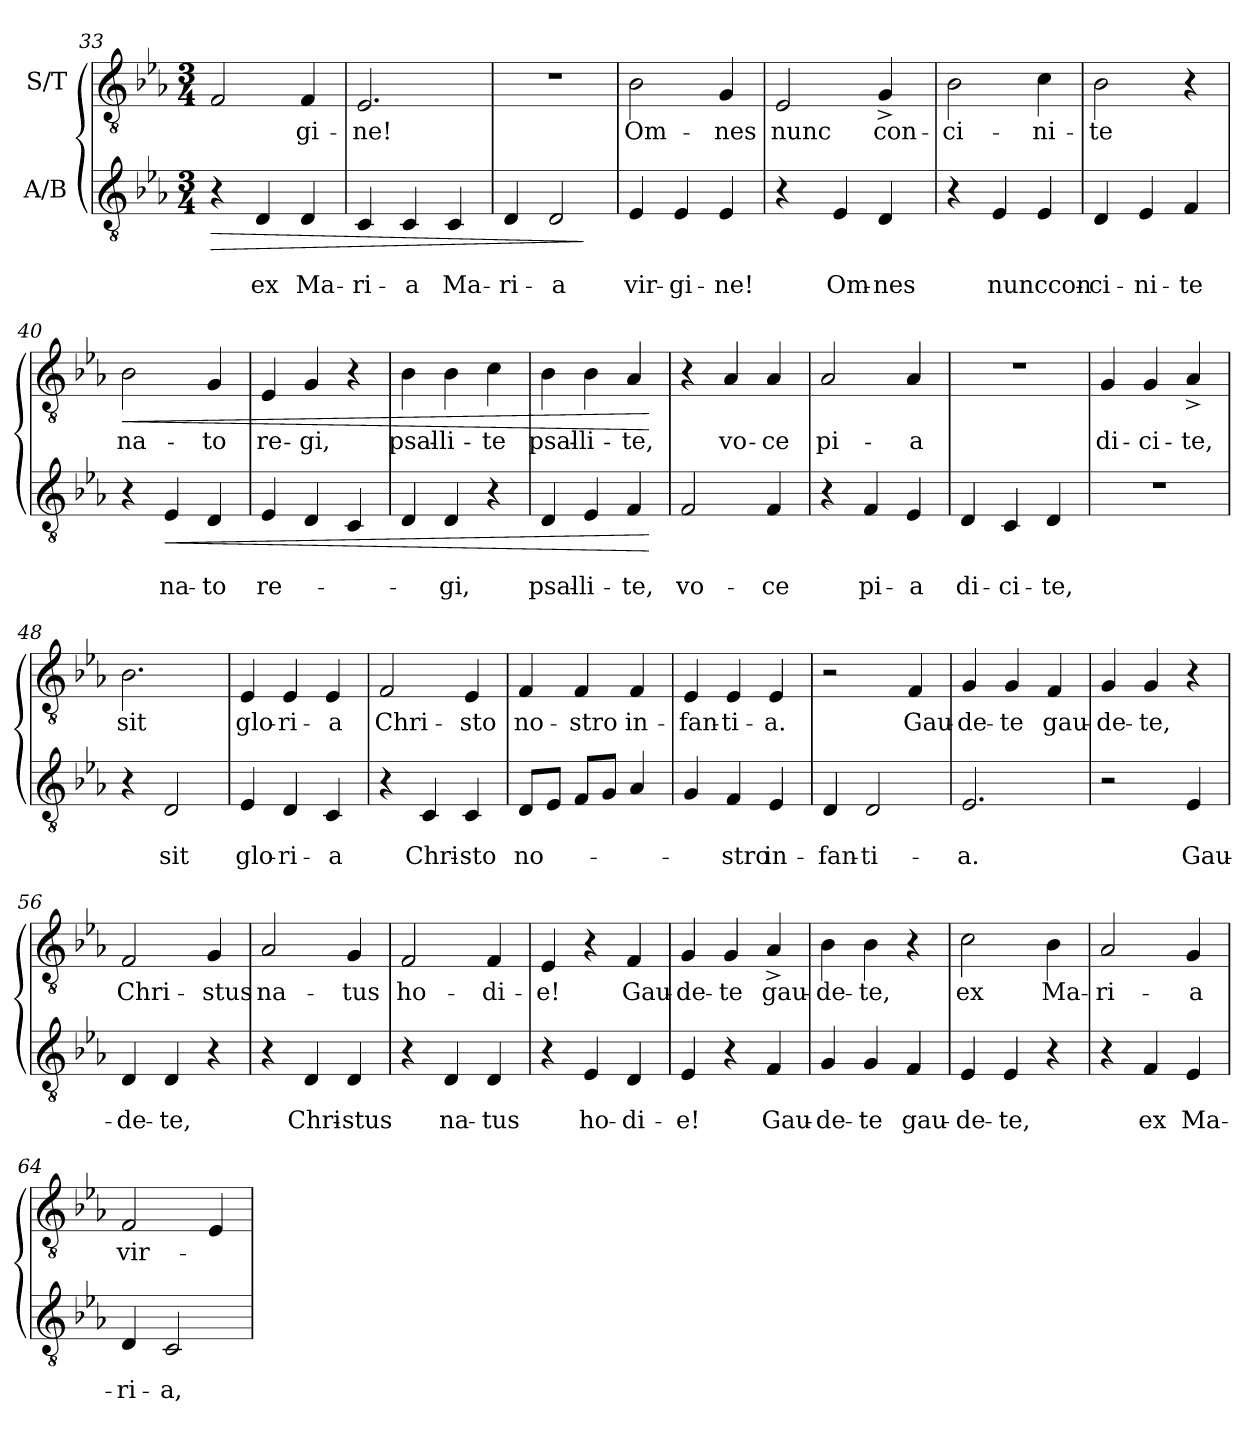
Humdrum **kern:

**kern	**text	**text	**dynam	**kern	**text	**dynam
*part2	*part2	*part2	*part2	*part1	*part1	*part1
*staff2	*staff2	*staff2	*staff2	*staff1	*staff1	*staff1
*I"A/B	*	*	*	*I"S/T	*	*
*clefGv2	*	*	*	*clefGv2	*	*
*k[b-e-a-]	*	*	*	*k[b-e-a-]	*	*
*E-:	*	*	*	*E-:	*	*
*M3/4	*	*	*	*M3/4	*	*
=33	=33	=33	=33	=33	=33	=33
!	!	!	!LO:HP:b	!	!	!
4r	.	.	>	2F/	.	.
!	!	!LO:LY:b	!	!	!	!
4D/	.	ex	.	.	.	.
!	!	!LO:LY:b	!	!	!LO:LY:b	!
4D/	.	Ma-	.	4F/	-gi-	.
=34	=34	=34	=34	=34	=34	=34
!	!	!LO:LY:b	!	!	!LO:LY:b	!
4C/	.	-ri-	.	2.E-/	-ne!	.
!	!	!LO:LY:b	!	!	!	!
4C/	.	-a	.	.	.	.
!	!	!LO:LY:b	!	!	!	!
4C/	.	Ma-	.	.	.	.
=35	=35	=35	=35	=35	=35	=35
!	!	!LO:LY:b	!	!LO:N:vis=1	!	!
4D/	.	-ri-	.	2.r	.	.
!	!	!LO:LY:b	!	!	!	!
2D/	.	-a	.	.	.	.
.	.	.	]	.	.	.
!!LO:PB:g=z
=36	=36	=36	=36	=36	=36	=36
!	!	!LO:LY:b	!	!	!LO:LY:b	!
4E-/	.	vir-	.	2B-\	Om-	.
!	!	!LO:LY:b	!	!	!	!
4E-/	.	-gi-	.	.	.	.
!	!	!LO:LY:b	!	!	!LO:LY:b	!
4E-/	.	-ne!	.	4G/	-nes	.
=37	=37	=37	=37	=37	=37	=37
!	!	!	!	!	!LO:LY:b	!
*^	*	*	*	*	*	*
4r	8.ryy	.	.	.	2E-/	nunc	.
.	2ryy	.	.	.	.	.	.
!	!	!	!LO:LY:b	!	!	!	!
4E-/	.	.	Om-	.	.	.	.
!	!	!	!LO:LY:b	!	!	!LO:LY:b	!
4D/	.	.	-nes	.	4G^</	con-	.
.	16ryy	.	.	.	.	.	.
=38	=38	=38	=38	=38	=38	=38	=38
!	!	!	!	!	!	!LO:LY:b	!
*v	*v	*	*	*	*	*	*
4r	.	.	.	2B-\	-ci-	.
!	!	!LO:LY:b	!	!	!	!
4E-/	.	nunccon-	.	.	.	.
!	!	!	!	!	!LO:LY:b	!
4E-/	.	.	.	4c\	-ni-	.
=39	=39	=39	=39	=39	=39	=39
!	!	!LO:LY:b	!	!	!LO:LY:b	!
4D/	.	-ci-	.	2B-\	-te	.
!	!	!LO:LY:b	!	!	!	!
4E-/	.	-ni-	.	.	.	.
!	!	!LO:LY:b	!	!	!	!
4F/	.	-te	.	4r	.	.
=40	=40	=40	=40	=40	=40	=40
!	!	!	!	!	!LO:LY:b	!LO:HP:b
4r	.	.	.	2B-\	na-	<
!	!	!LO:LY:b	!LO:HP:b	!	!	!
4E-/	.	na-	<	.	.	.
!	!	!LO:LY:b	!	!	!LO:LY:b	!
4D/	.	-to	.	4G/	-to	.
=41	=41	=41	=41	=41	=41	=41
!	!	!LO:LY:b	!	!	!LO:LY:b	!
4E-/	.	re-	.	4E-/	re-	.
!	!	!	!	!	!LO:LY:b	!
4D/	.	.	.	4G/	-gi,	.
4C/	.	.	.	4r	.	.
=42	=42	=42	=42	=42	=42	=42
!	!	!	!	!	!LO:LY:b	!
4D/	.	.	.	4B-\	psal-	.
!	!	!LO:LY:b	!	!	!LO:LY:b	!
4D/	.	-gi,	.	4B-\	-li-	.
!	!	!	!	!	!LO:LY:b	!
4r	.	.	.	4c\	-te	.
=43	=43	=43	=43	=43	=43	=43
!	!	!LO:LY:b	!	!	!LO:LY:b	!
4D/	.	psal-	.	4B-\	psal-	.
!	!	!LO:LY:b	!	!	!LO:LY:b	!
4E-/	.	-li-	.	4B-\	-li-	.
!	!	!LO:LY:b	!	!	!LO:LY:b	!
4F/	.	-te,	.	4A-/	-te,	.
.	.	.	[	.	.	[
=44	=44	=44	=44	=44	=44	=44
!	!	!LO:LY:b	!	!	!	!
2F/	.	vo-	.	4r	.	.
!	!	!	!	!	!LO:LY:b	!
.	.	.	.	4A-/	vo-	.
!	!	!LO:LY:b	!	!	!LO:LY:b	!
4F/	.	-ce	.	4A-/	-ce	.
!!LO:LB:g=z
=45	=45	=45	=45	=45	=45	=45
!	!	!	!	!	!LO:LY:b	!
4r	.	.	.	2A-/	pi-	.
!	!	!LO:LY:b	!	!	!	!
4F/	.	pi-	.	.	.	.
!	!	!LO:LY:b	!	!	!LO:LY:b	!
4E-/	.	-a	.	4A-/	-a	.
=46	=46	=46	=46	=46	=46	=46
!	!	!LO:LY:b	!	!LO:N:vis=1	!	!
4D/	.	di-	.	2.r	.	.
!	!	!LO:LY:b	!	!	!	!
4C/	.	-ci-	.	.	.	.
!	!	!LO:LY:b	!	!	!	!
4D/	.	-te,	.	.	.	.
=47	=47	=47	=47	=47	=47	=47
!LO:N:vis=1	!	!	!	!	!LO:LY:b	!
2.r	.	.	.	4G/	di-	.
!	!	!	!	!	!LO:LY:b	!
.	.	.	.	4G/	-ci-	.
!	!	!	!	!	!LO:LY:b	!
.	.	.	.	4A-^</	-te,	.
=48	=48	=48	=48	=48	=48	=48
!	!	!	!	!	!LO:LY:b	!
4r	.	.	.	2.B-\	sit	.
!	!	!LO:LY:b	!	!	!	!
2D/	.	sit	.	.	.	.
=49	=49	=49	=49	=49	=49	=49
!	!	!LO:LY:b	!	!	!LO:LY:b	!
4E-/	.	glo-	.	4E-/	glo-	.
!	!	!LO:LY:b	!	!	!LO:LY:b	!
4D/	.	-ri-	.	4E-/	-ri-	.
!	!	!LO:LY:b	!	!	!LO:LY:b	!
4C/	.	-a	.	4E-/	-a	.
=50	=50	=50	=50	=50	=50	=50
!	!	!	!	!	!LO:LY:b	!
4r	.	.	.	2F/	Chri-	.
!	!	!LO:LY:b	!	!	!	!
4C/	.	Chri-	.	.	.	.
!	!	!LO:LY:b	!	!	!LO:LY:b	!
4C/	.	-sto	.	4E-/	-sto	.
=51	=51	=51	=51	=51	=51	=51
!	!	!LO:LY:b	!	!	!LO:LY:b	!
8D/L	.	no-	.	4F/	no-	.
8E-/J	.	.	.	.	.	.
!	!	!	!	!	!LO:LY:b	!
8F/L	.	.	.	4F/	-stro	.
8G/J	.	.	.	.	.	.
!	!	!	!	!	!LO:LY:b	!
4A-/	.	.	.	4F/	in-	.
=52	=52	=52	=52	=52	=52	=52
!	!	!	!	!	!LO:LY:b	!
4G/	.	.	.	4E-/	-fan-	.
!	!	!LO:LY:b	!	!	!LO:LY:b	!
4F/	.	-stro	.	4E-/	-ti-	.
!	!	!LO:LY:b	!	!	!LO:LY:b	!
4E-/	.	in-	.	4E-/	-a.	.
=53	=53	=53	=53	=53	=53	=53
!	!	!LO:LY:b	!	!	!	!
4D/	.	-fan-	.	2r	.	.
!	!	!LO:LY:b	!	!	!	!
2D/	.	-ti-	.	.	.	.
!	!	!	!	!	!LO:LY:b	!
.	.	.	.	4F/	Gau-	.
!!LO:LB:g=z
=54	=54	=54	=54	=54	=54	=54
!	!	!LO:LY:b	!	!	!LO:LY:b	!
2.E-/	.	-a.	.	4G/	-de-	.
!	!	!	!	!	!LO:LY:b	!
.	.	.	.	4G/	-te	.
!	!	!	!	!	!LO:LY:b	!
.	.	.	.	4F/	gau-	.
=55	=55	=55	=55	=55	=55	=55
!	!	!	!	!	!LO:LY:b	!
2r	.	.	.	4G/	-de-	.
!	!	!	!	!	!LO:LY:b	!
.	.	.	.	4G/	-te,	.
!	!	!LO:LY:b	!	!	!	!
4E-/	.	Gau-	.	4r	.	.
=56	=56	=56	=56	=56	=56	=56
!	!	!LO:LY:b	!	!	!LO:LY:b	!
4D/	.	-de-	.	2F/	Chri-	.
!	!	!LO:LY:b	!	!	!	!
4D/	.	-te,	.	.	.	.
!	!	!	!	!	!LO:LY:b	!
4r	.	.	.	4G/	-stus	.
=57	=57	=57	=57	=57	=57	=57
!	!	!	!	!	!LO:LY:b	!
4r	.	.	.	2A-/	na-	.
!	!	!LO:LY:b	!	!	!	!
4D/	.	Chri-	.	.	.	.
!	!	!LO:LY:b	!	!	!LO:LY:b	!
4D/	.	-stus	.	4G/	-tus	.
=58	=58	=58	=58	=58	=58	=58
!	!	!	!	!	!LO:LY:b	!
4r	.	.	.	2F/	ho-	.
!	!	!LO:LY:b	!	!	!	!
4D/	.	na-	.	.	.	.
!	!	!LO:LY:b	!	!	!LO:LY:b	!
4D/	.	-tus	.	4F/	-di-	.
=59	=59	=59	=59	=59	=59	=59
!	!	!	!	!	!LO:LY:b	!
4r	.	.	.	4E-/	-e!	.
!	!	!LO:LY:b	!	!	!	!
4E-/	.	ho-	.	4r	.	.
!	!	!LO:LY:b	!	!	!LO:LY:b	!
4D/	.	-di-	.	4F/	Gau-	.
=60	=60	=60	=60	=60	=60	=60
!	!	!LO:LY:b	!	!	!LO:LY:b	!
4E-/	.	-e!	.	4G/	-de-	.
!	!	!	!	!	!LO:LY:b	!
4r	.	.	.	4G/	-te	.
!	!	!LO:LY:b	!	!	!LO:LY:b	!
4F/	.	Gau-	.	4A-^</	gau-	.
=61	=61	=61	=61	=61	=61	=61
!	!	!LO:LY:b	!	!	!LO:LY:b	!
4G/	.	-de-	.	4B-\	-de-	.
!	!	!LO:LY:b	!	!	!LO:LY:b	!
4G/	.	-te	.	4B-\	-te,	.
!	!	!LO:LY:b	!	!	!	!
4F/	.	gau-	.	4r	.	.
=62	=62	=62	=62	=62	=62	=62
!	!	!LO:LY:b	!	!	!LO:LY:b	!
4E-/	.	-de-	.	2c\	ex	.
!	!	!LO:LY:b	!	!	!	!
4E-/	.	-te,	.	.	.	.
!	!	!	!	!	!LO:LY:b	!
4r	.	.	.	4B-\	Ma-	.
!!LO:LB:g=z
=63	=63	=63	=63	=63	=63	=63
!	!	!	!	!	!LO:LY:b	!
4r	.	.	.	2A-/	-ri-	.
!	!	!LO:LY:b	!	!	!	!
4F/	.	ex	.	.	.	.
!	!	!LO:LY:b	!	!	!LO:LY:b	!
4E-/	.	Ma-	.	4G/	-a	.
=64	=64	=64	=64	=64	=64	=64
!	!	!LO:LY:b	!	!	!LO:LY:b	!
4D/	.	-ri-	.	2F/	vir-	.
!	!	!LO:LY:b	!	!	!	!
2C/	.	-a,	.	.	.	.
.	.	.	.	4E-/	.	.
=	=	=	=	=	=	=
*-	*-	*-	*-	*-	*-	*-
